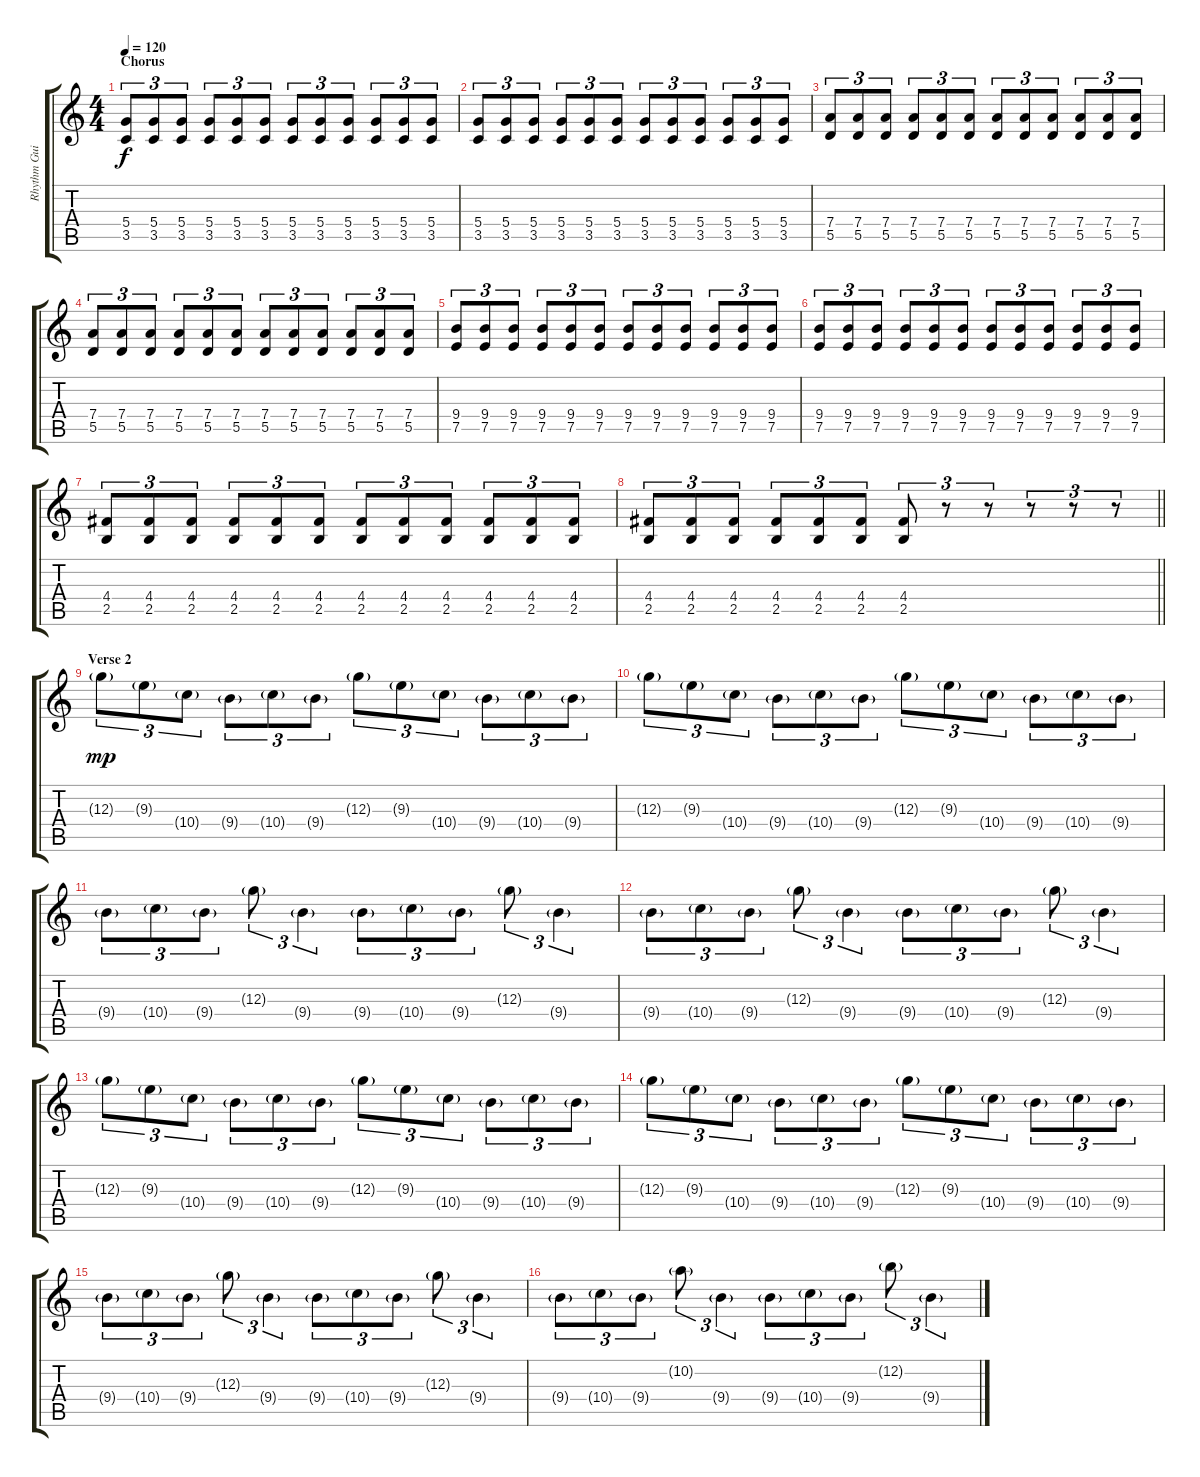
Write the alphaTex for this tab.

\track ("Rhythm Guitar" "Rhythm Gui") {instrument overdrivenguitar}
\staff {score tabs}
\tuning (E4 B3 G3 D3 A2 E2) {hide}
\ts (4 4)
\section ("" "Chorus")
\tempo 120
\clef g2
\ks c
(5.4 3.5).8{tu (3 2) dy f} (5.4 3.5).8{tu (3 2)} (5.4 3.5).8{tu (3 2)} (5.4 3.5).8{tu (3 2)} (5.4 3.5).8{tu (3 2)} (5.4 3.5).8{tu (3 2)} (5.4 3.5).8{tu (3 2)} (5.4 3.5).8{tu (3 2)} (5.4 3.5).8{tu (3 2)} (5.4 3.5).8{tu (3 2)} (5.4 3.5).8{tu (3 2)} (5.4 3.5).8{tu (3 2)} |
(5.4 3.5).8{tu (3 2)} (5.4 3.5).8{tu (3 2)} (5.4 3.5).8{tu (3 2)} (5.4 3.5).8{tu (3 2)} (5.4 3.5).8{tu (3 2)} (5.4 3.5).8{tu (3 2)} (5.4 3.5).8{tu (3 2)} (5.4 3.5).8{tu (3 2)} (5.4 3.5).8{tu (3 2)} (5.4 3.5).8{tu (3 2)} (5.4 3.5).8{tu (3 2)} (5.4 3.5).8{tu (3 2)} |
(7.4 5.5).8{tu (3 2)} (7.4 5.5).8{tu (3 2)} (7.4 5.5).8{tu (3 2)} (7.4 5.5).8{tu (3 2)} (7.4 5.5).8{tu (3 2)} (7.4 5.5).8{tu (3 2)} (7.4 5.5).8{tu (3 2)} (7.4 5.5).8{tu (3 2)} (7.4 5.5).8{tu (3 2)} (7.4 5.5).8{tu (3 2)} (7.4 5.5).8{tu (3 2)} (7.4 5.5).8{tu (3 2)} |
(7.4 5.5).8{tu (3 2)} (7.4 5.5).8{tu (3 2)} (7.4 5.5).8{tu (3 2)} (7.4 5.5).8{tu (3 2)} (7.4 5.5).8{tu (3 2)} (7.4 5.5).8{tu (3 2)} (7.4 5.5).8{tu (3 2)} (7.4 5.5).8{tu (3 2)} (7.4 5.5).8{tu (3 2)} (7.4 5.5).8{tu (3 2)} (7.4 5.5).8{tu (3 2)} (7.4 5.5).8{tu (3 2)} |
(9.4 7.5).8{tu (3 2)} (9.4 7.5).8{tu (3 2)} (9.4 7.5).8{tu (3 2)} (9.4 7.5).8{tu (3 2)} (9.4 7.5).8{tu (3 2)} (9.4 7.5).8{tu (3 2)} (9.4 7.5).8{tu (3 2)} (9.4 7.5).8{tu (3 2)} (9.4 7.5).8{tu (3 2)} (9.4 7.5).8{tu (3 2)} (9.4 7.5).8{tu (3 2)} (9.4 7.5).8{tu (3 2)} |
(9.4 7.5).8{tu (3 2)} (9.4 7.5).8{tu (3 2)} (9.4 7.5).8{tu (3 2)} (9.4 7.5).8{tu (3 2)} (9.4 7.5).8{tu (3 2)} (9.4 7.5).8{tu (3 2)} (9.4 7.5).8{tu (3 2)} (9.4 7.5).8{tu (3 2)} (9.4 7.5).8{tu (3 2)} (9.4 7.5).8{tu (3 2)} (9.4 7.5).8{tu (3 2)} (9.4 7.5).8{tu (3 2)} |
(4.4 2.5).8{tu (3 2)} (4.4 2.5).8{tu (3 2)} (4.4 2.5).8{tu (3 2)} (4.4 2.5).8{tu (3 2)} (4.4 2.5).8{tu (3 2)} (4.4 2.5).8{tu (3 2)} (4.4 2.5).8{tu (3 2)} (4.4 2.5).8{tu (3 2)} (4.4 2.5).8{tu (3 2)} (4.4 2.5).8{tu (3 2)} (4.4 2.5).8{tu (3 2)} (4.4 2.5).8{tu (3 2)} |
\barLineRight lightlight
(4.4 2.5).8{tu (3 2)} (4.4 2.5).8{tu (3 2)} (4.4 2.5).8{tu (3 2)} (4.4 2.5).8{tu (3 2)} (4.4 2.5).8{tu (3 2)} (4.4 2.5).8{tu (3 2)} (4.4 2.5).8{tu (3 2)} r.8{tu (3 2)} r.8{tu (3 2)} r.8{tu (3 2)} r.8{tu (3 2)} r.8{tu (3 2)} |
\section ("" "Verse 2")
12.3{g}.8{tu (3 2) dy mp} 9.3{g}.8{tu (3 2)} 10.4{g}.8{tu (3 2)} 9.4{g}.8{tu (3 2)} 10.4{g}.8{tu (3 2)} 9.4{g}.8{tu (3 2)} 12.3{g}.8{tu (3 2)} 9.3{g}.8{tu (3 2)} 10.4{g}.8{tu (3 2)} 9.4{g}.8{tu (3 2)} 10.4{g}.8{tu (3 2)} 9.4{g}.8{tu (3 2)} |
12.3{g}.8{tu (3 2)} 9.3{g}.8{tu (3 2)} 10.4{g}.8{tu (3 2)} 9.4{g}.8{tu (3 2)} 10.4{g}.8{tu (3 2)} 9.4{g}.8{tu (3 2)} 12.3{g}.8{tu (3 2)} 9.3{g}.8{tu (3 2)} 10.4{g}.8{tu (3 2)} 9.4{g}.8{tu (3 2)} 10.4{g}.8{tu (3 2)} 9.4{g}.8{tu (3 2)} |
9.4{g}.8{tu (3 2)} 10.4{g}.8{tu (3 2)} 9.4{g}.8{tu (3 2)} 12.3{g}.8{tu (3 2)} 9.4{g}.4{tu (3 2)} 9.4{g}.8{tu (3 2)} 10.4{g}.8{tu (3 2)} 9.4{g}.8{tu (3 2)} 12.3{g}.8{tu (3 2)} 9.4{g}.4{tu (3 2)} |
9.4{g}.8{tu (3 2)} 10.4{g}.8{tu (3 2)} 9.4{g}.8{tu (3 2)} 12.3{g}.8{tu (3 2)} 9.4{g}.4{tu (3 2)} 9.4{g}.8{tu (3 2)} 10.4{g}.8{tu (3 2)} 9.4{g}.8{tu (3 2)} 12.3{g}.8{tu (3 2)} 9.4{g}.4{tu (3 2)} |
12.3{g}.8{tu (3 2)} 9.3{g}.8{tu (3 2)} 10.4{g}.8{tu (3 2)} 9.4{g}.8{tu (3 2)} 10.4{g}.8{tu (3 2)} 9.4{g}.8{tu (3 2)} 12.3{g}.8{tu (3 2)} 9.3{g}.8{tu (3 2)} 10.4{g}.8{tu (3 2)} 9.4{g}.8{tu (3 2)} 10.4{g}.8{tu (3 2)} 9.4{g}.8{tu (3 2)} |
12.3{g}.8{tu (3 2)} 9.3{g}.8{tu (3 2)} 10.4{g}.8{tu (3 2)} 9.4{g}.8{tu (3 2)} 10.4{g}.8{tu (3 2)} 9.4{g}.8{tu (3 2)} 12.3{g}.8{tu (3 2)} 9.3{g}.8{tu (3 2)} 10.4{g}.8{tu (3 2)} 9.4{g}.8{tu (3 2)} 10.4{g}.8{tu (3 2)} 9.4{g}.8{tu (3 2)} |
9.4{g}.8{tu (3 2)} 10.4{g}.8{tu (3 2)} 9.4{g}.8{tu (3 2)} 12.3{g}.8{tu (3 2)} 9.4{g}.4{tu (3 2)} 9.4{g}.8{tu (3 2)} 10.4{g}.8{tu (3 2)} 9.4{g}.8{tu (3 2)} 12.3{g}.8{tu (3 2)} 9.4{g}.4{tu (3 2)} |
9.4{g}.8{tu (3 2)} 10.4{g}.8{tu (3 2)} 9.4{g}.8{tu (3 2)} 10.2{g}.8{tu (3 2)} 9.4{g}.4{tu (3 2)} 9.4{g}.8{tu (3 2)} 10.4{g}.8{tu (3 2)} 9.4{g}.8{tu (3 2)} 12.2{g}.8{tu (3 2)} 9.4{g}.4{tu (3 2)}
